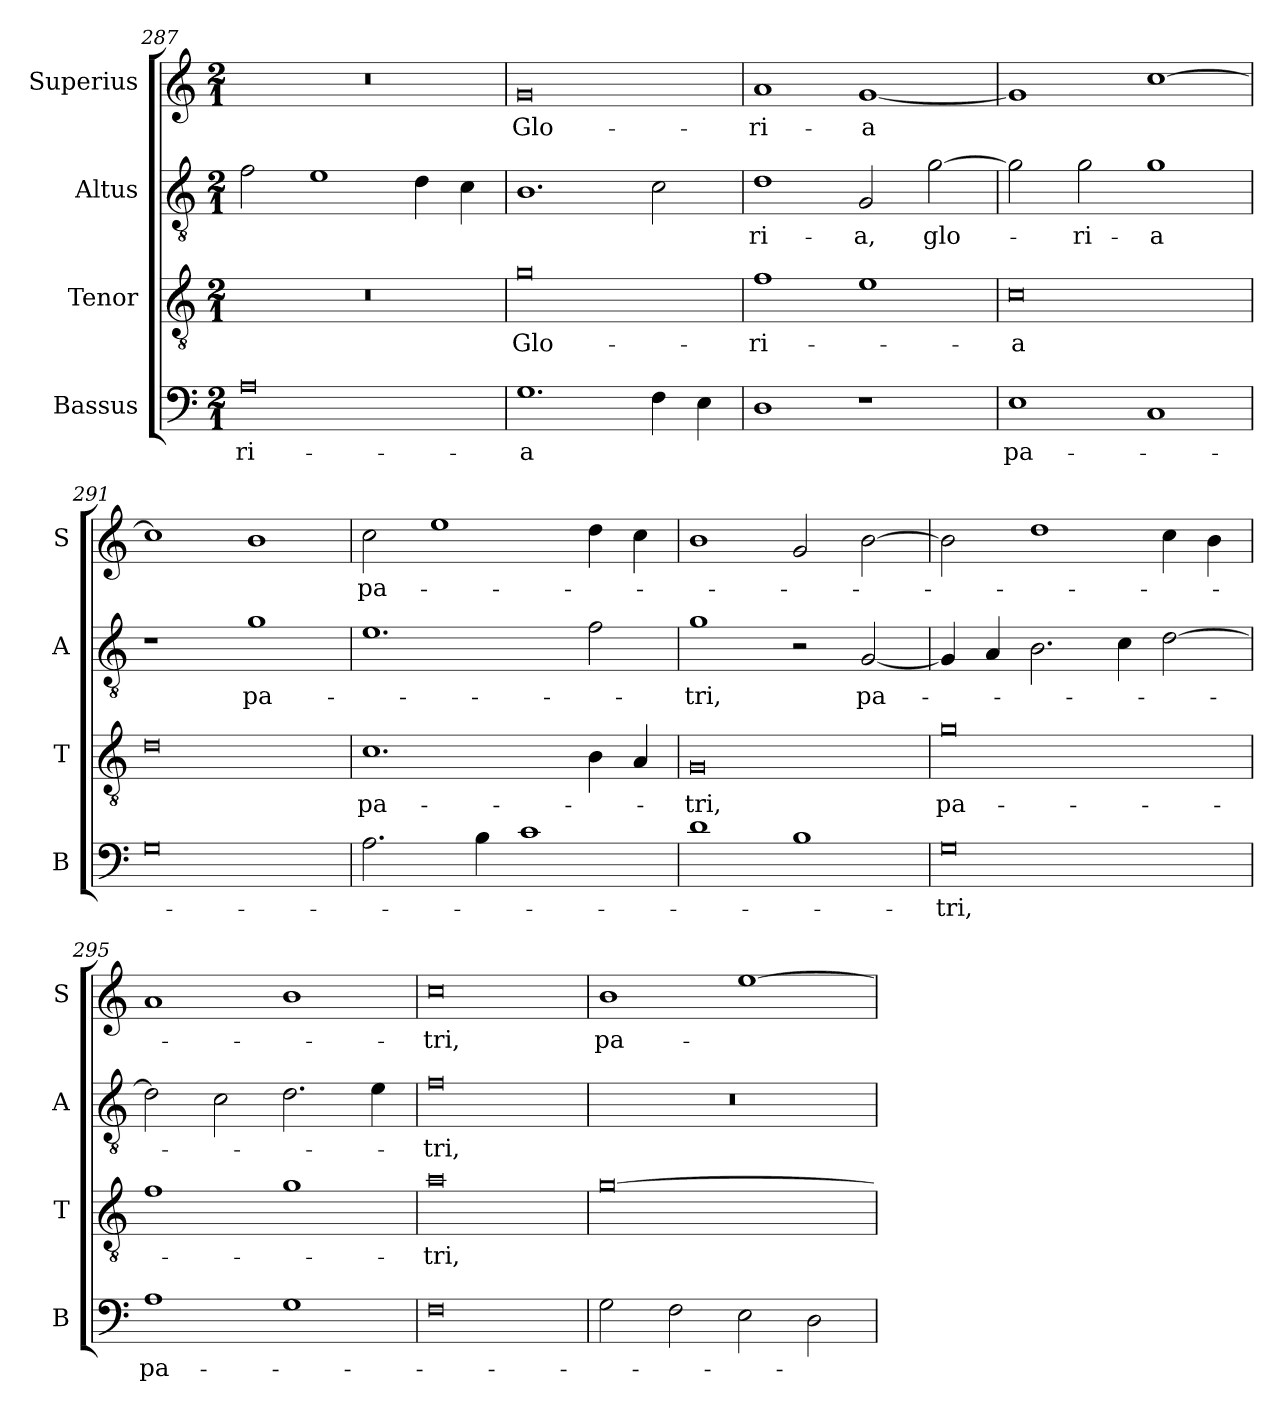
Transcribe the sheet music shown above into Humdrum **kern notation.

**kern	**text	**kern	**text	**kern	**text	**kern	**text
*part4	*part4	*part3	*part3	*part2	*part2	*part1	*part1
*staff4	*staff4	*staff3	*staff3	*staff2	*staff2	*staff1	*staff1
*I"Bassus	*	*I"Tenor	*	*I"Altus	*	*I"Superius	*
*I'B	*	*I'T	*	*I'A	*	*I'S	*
*clefF4	*	*clefGv2	*	*clefGv2	*	*clefG2	*
*k[]	*	*k[]	*	*k[]	*	*k[]	*
*M2/1	*	*M2/1	*	*M2/1	*	*M2/1	*
=287	=287	=287	=287	=287	=287	=287	=287
0A	-ri-	0r	.	2f	.	0r	.
.	.	.	.	1e	.	.	.
.	.	.	.	4d	.	.	.
.	.	.	.	4c	.	.	.
=288	=288	=288	=288	=288	=288	=288	=288
1.G	-a	0g	Glo-	1.B	.	0g	Glo-
4F	.	.	.	2c	.	.	.
4E	.	.	.	.	.	.	.
=289	=289	=289	=289	=289	=289	=289	=289
1D	.	1f	-ri-	1d	-ri-	1a	-ri-
1r	.	1e	.	2G	-a,	[1g	-a
!	!	!	!	!	!LO:LY:i	!	!
.	.	.	.	[2g	glo-	.	.
=290	=290	=290	=290	=290	=290	=290	=290
1E	pa-	0c	-a	2g]	.	1g]	.
!	!	!	!	!	!LO:LY:i	!	!
.	.	.	.	2g	-ri-	.	.
!	!	!	!	!	!LO:LY:i	!	!
1C	.	.	.	1g	-a	[1cc	.
=291	=291	=291	=291	=291	=291	=291	=291
0G	.	0d	.	1r	.	1cc]	.
.	.	.	.	1g	pa-	1b	.
=292	=292	=292	=292	=292	=292	=292	=292
2.A	.	1.c	pa-	1.e	.	2cc	pa-
.	.	.	.	.	.	1ee	.
4B	.	.	.	.	.	.	.
1c	.	.	.	.	.	.	.
.	.	4B	.	2f	.	4dd	.
.	.	4A	.	.	.	4cc	.
=293	=293	=293	=293	=293	=293	=293	=293
!	!	!	!LO:LY:i	!	!LO:LY:i	!	!
1d	.	0G	-tri,	1g	-tri,	1b	.
1B	.	.	.	2r	.	2g	.
!	!	!	!	!	!LO:LY:i	!	!
.	.	.	.	[2G	pa-	[2b	.
=294	=294	=294	=294	=294	=294	=294	=294
!	!LO:LY:i	!	!LO:LY:i	!	!	!	!
0G	-tri,	0g	pa-	4G]	.	2b]	.
.	.	.	.	4A	.	.	.
.	.	.	.	2.B	.	1dd	.
.	.	.	.	4c	.	.	.
.	.	.	.	[2d	.	4cc	.
.	.	.	.	.	.	4b	.
=295	=295	=295	=295	=295	=295	=295	=295
!	!LO:LY:i	!	!	!	!	!	!
1A	pa-	1f	.	2d]	.	1a	.
.	.	.	.	2c	.	.	.
1G	.	1g	.	2.d	.	1b	.
.	.	.	.	4e	.	.	.
=296	=296	=296	=296	=296	=296	=296	=296
!	!	!	!LO:LY:i	!	!LO:LY:i	!	!LO:LY:i
0F	.	0a	-tri,	0f	-tri,	0cc	-tri,
=297	=297	=297	=297	=297	=297	=297	=297
!	!	!	!	!	!	!	!LO:LY:i
2G	.	[0g	.	0r	.	1b	pa-
2F	.	.	.	.	.	.	.
2E	.	.	.	.	.	[1ee	.
2D	.	.	.	.	.	.	.
=	=	=	=	=	=	=	=
*-	*-	*-	*-	*-	*-	*-	*-
